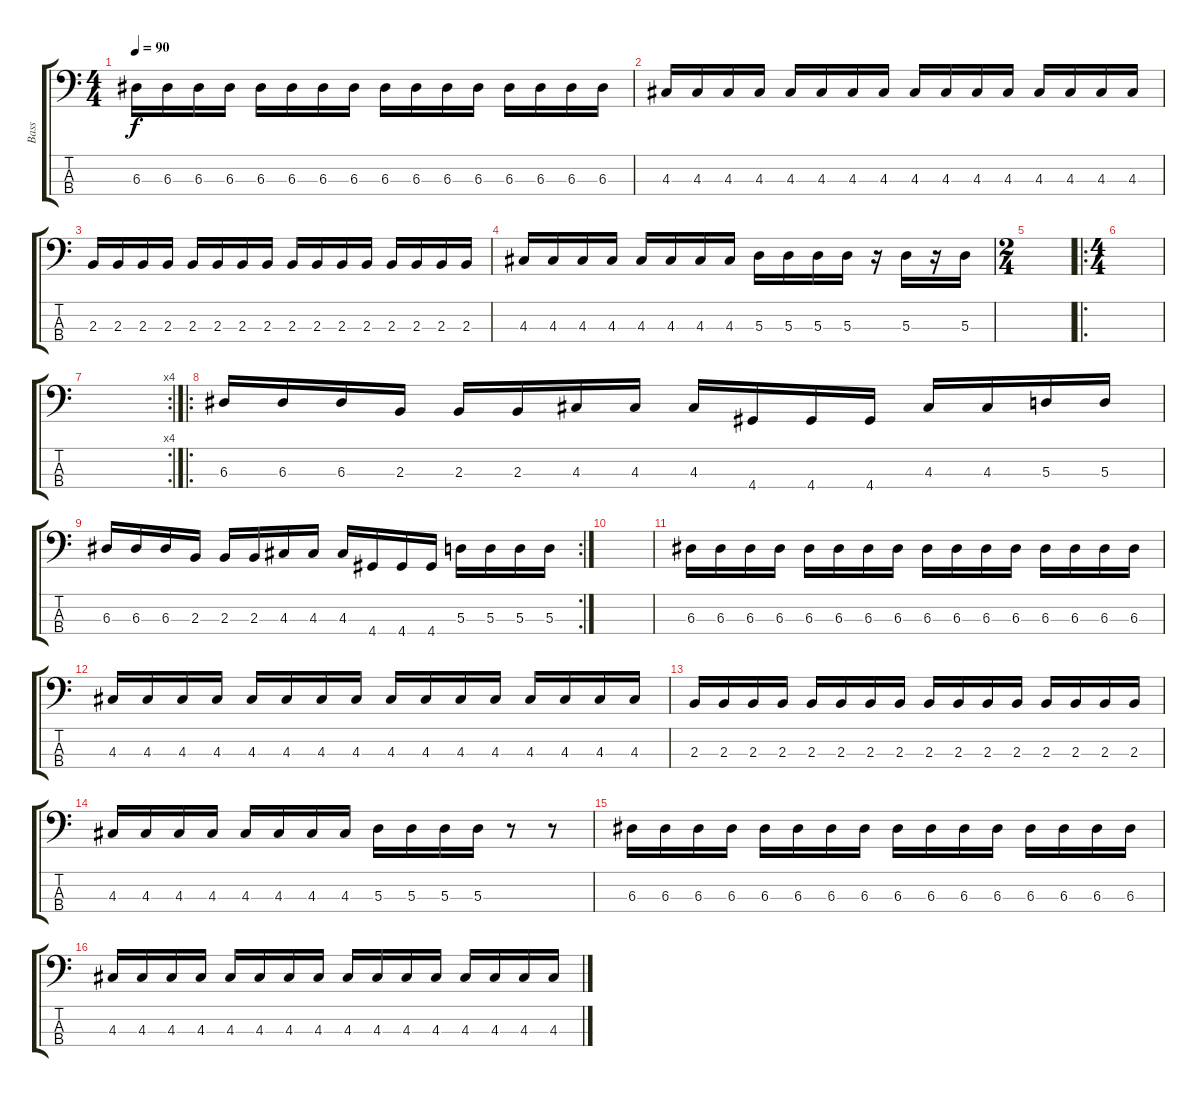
\track ("Bass" "Bass") {instrument electricbassfinger}
\staff {score tabs}
\tuning (G2 D2 A1 E1) {hide}
\ts (4 4)
\tempo 90
\clef f4
\ks c
6.3.16{dy f} 6.3.16 6.3.16 6.3.16 6.3.16 6.3.16 6.3.16 6.3.16 6.3.16 6.3.16 6.3.16 6.3.16 6.3.16 6.3.16 6.3.16 6.3.16 |
4.3.16 4.3.16 4.3.16 4.3.16 4.3.16 4.3.16 4.3.16 4.3.16 4.3.16 4.3.16 4.3.16 4.3.16 4.3.16 4.3.16 4.3.16 4.3.16 |
2.3.16 2.3.16 2.3.16 2.3.16 2.3.16 2.3.16 2.3.16 2.3.16 2.3.16 2.3.16 2.3.16 2.3.16 2.3.16 2.3.16 2.3.16 2.3.16 |
4.3.16 4.3.16 4.3.16 4.3.16 4.3.16 4.3.16 4.3.16 4.3.16 5.3.16 5.3.16 5.3.16 5.3.16 r.16 5.3.16 r.16 5.3.16 |
\ts (2 4)
|
\ro
\ts (4 4)
|
\rc 4
|
\ro
6.3.16 6.3.16 6.3.16 2.3.16 2.3.16 2.3.16 4.3.16 4.3.16 4.3.16 4.4.16 4.4.16 4.4.16 4.3.16 4.3.16 5.3.16 5.3.16 |
\rc 2
6.3.16 6.3.16 6.3.16 2.3.16 2.3.16 2.3.16 4.3.16 4.3.16 4.3.16 4.4.16 4.4.16 4.4.16 5.3.16 5.3.16 5.3.16 5.3.16 |
|
6.3.16 6.3.16 6.3.16 6.3.16 6.3.16 6.3.16 6.3.16 6.3.16 6.3.16 6.3.16 6.3.16 6.3.16 6.3.16 6.3.16 6.3.16 6.3.16 |
4.3.16 4.3.16 4.3.16 4.3.16 4.3.16 4.3.16 4.3.16 4.3.16 4.3.16 4.3.16 4.3.16 4.3.16 4.3.16 4.3.16 4.3.16 4.3.16 |
2.3.16 2.3.16 2.3.16 2.3.16 2.3.16 2.3.16 2.3.16 2.3.16 2.3.16 2.3.16 2.3.16 2.3.16 2.3.16 2.3.16 2.3.16 2.3.16 |
4.3.16 4.3.16 4.3.16 4.3.16 4.3.16 4.3.16 4.3.16 4.3.16 5.3.16 5.3.16 5.3.16 5.3.16 r.8 r.8 |
6.3.16 6.3.16 6.3.16 6.3.16 6.3.16 6.3.16 6.3.16 6.3.16 6.3.16 6.3.16 6.3.16 6.3.16 6.3.16 6.3.16 6.3.16 6.3.16 |
4.3.16 4.3.16 4.3.16 4.3.16 4.3.16 4.3.16 4.3.16 4.3.16 4.3.16 4.3.16 4.3.16 4.3.16 4.3.16 4.3.16 4.3.16 4.3.16
